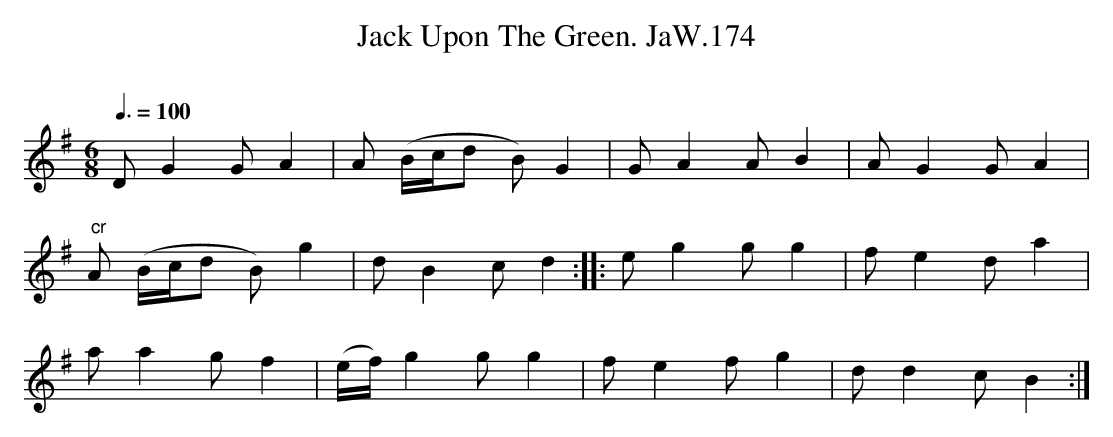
X:1
T:Jack Upon The Green. JaW.174
M:6/8
L:1/8
Q:3/8=100
O:
K:G
DG2GA2|A (B/c/d B)G2|GA2AB2|AG2GA2|
" cr"A (B/c/d B)g2|dB2cd2:: eg2gg2|fe2da2|
aa2gf2|(e/f/)g2gg2|fe2fg2|dd2cB2:|
